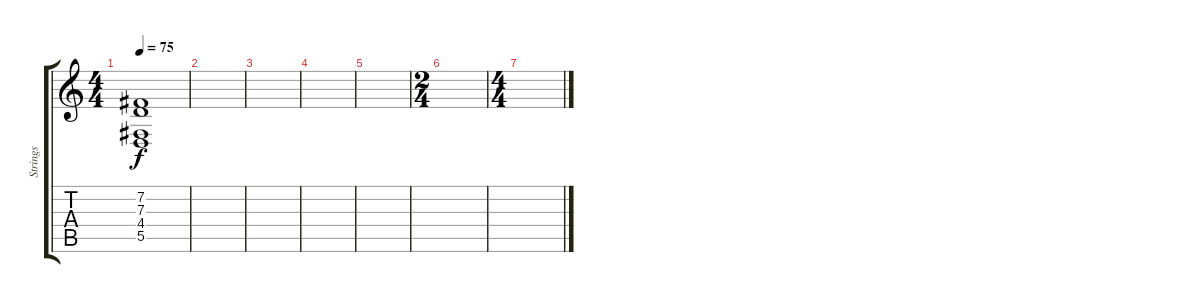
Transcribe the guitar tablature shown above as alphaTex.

\track ("Strings" "Strings") {instrument stringensemble2}
\staff {score tabs}
\tuning (E4 B3 G3 D3 A2 E2) {hide}
\ts (4 4)
\tempo 75
\clef g2
\ks c
(7.2 7.3 4.4 5.5).1{dy f} |
|
|
|
|
\ts (2 4)
|
\ts (4 4)
